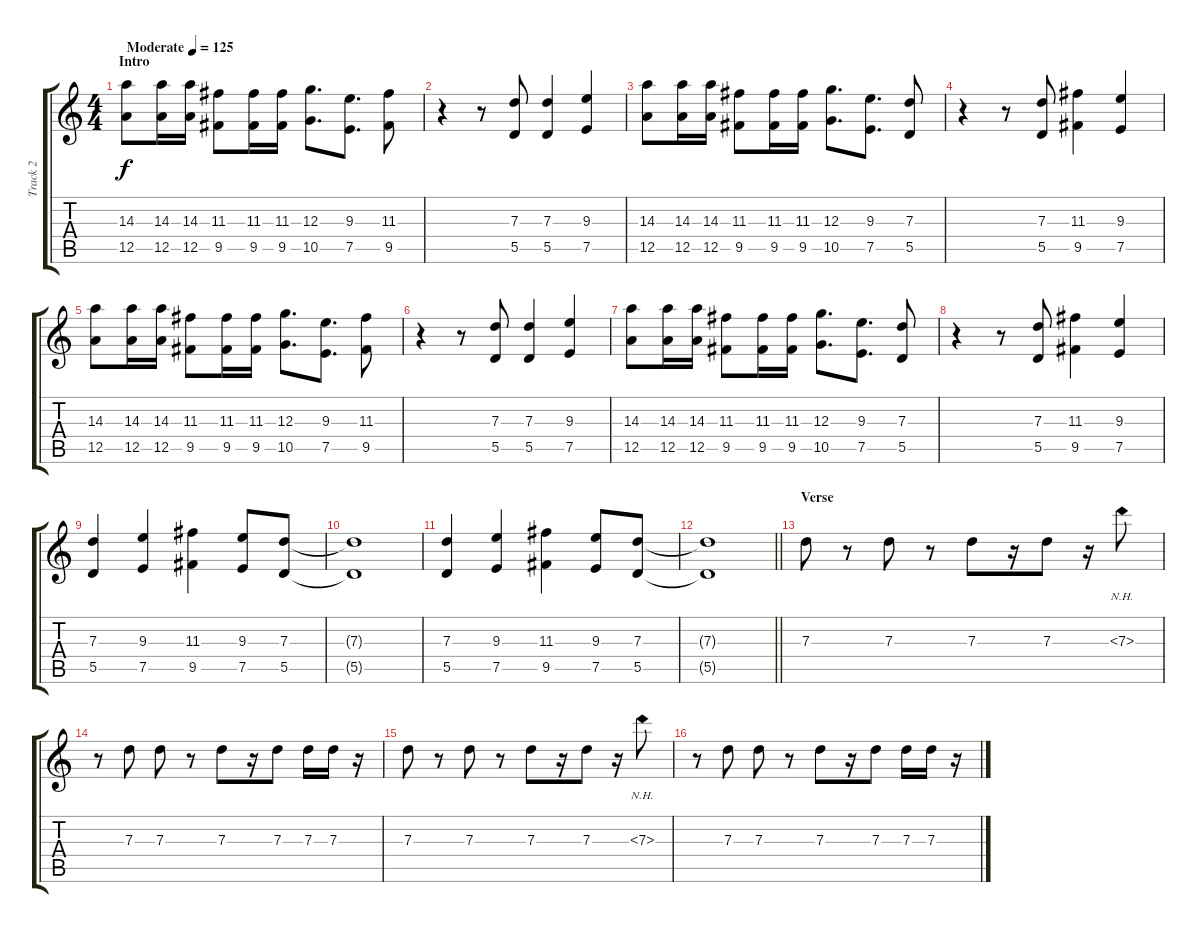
\track ("Track 2" "Track 2") {instrument distortionguitar}
\staff {score tabs}
\tuning (E4 B3 G3 D3 A2 D2) {hide}
\ts (4 4)
\section ("" "Intro")
\tempo (125 "Moderate")
\clef g2
\ks c
(14.3 12.5).8{dy f instrument distortionguitar} (14.3 12.5).16 (14.3 12.5).16 (11.3 9.5).8 (11.3 9.5).16 (11.3 9.5).16 (12.3 10.5).8{d} (9.3 7.5).8{d} (11.3 9.5).8 |
r.4 r.8 (7.3 5.5).8 (7.3 5.5).4 (9.3 7.5).4 |
(14.3 12.5).8 (14.3 12.5).16 (14.3 12.5).16 (11.3 9.5).8 (11.3 9.5).16 (11.3 9.5).16 (12.3 10.5).8{d} (9.3 7.5).8{d} (7.3 5.5).8 |
r.4 r.8 (7.3 5.5).8 (11.3 9.5).4 (9.3 7.5).4 |
(14.3 12.5).8 (14.3 12.5).16 (14.3 12.5).16 (11.3 9.5).8 (11.3 9.5).16 (11.3 9.5).16 (12.3 10.5).8{d} (9.3 7.5).8{d} (11.3 9.5).8 |
r.4 r.8 (7.3 5.5).8 (7.3 5.5).4 (9.3 7.5).4 |
(14.3 12.5).8 (14.3 12.5).16 (14.3 12.5).16 (11.3 9.5).8 (11.3 9.5).16 (11.3 9.5).16 (12.3 10.5).8{d} (9.3 7.5).8{d} (7.3 5.5).8 |
r.4 r.8 (7.3 5.5).8 (11.3 9.5).4 (9.3 7.5).4 |
(7.3 5.5).4 (9.3 7.5).4 (11.3 9.5).4 (9.3 7.5).8 (7.3 5.5).8 |
(7.3{t} 5.5{t}).1 |
(7.3 5.5).4 (9.3 7.5).4 (11.3 9.5).4 (9.3 7.5).8 (7.3 5.5).8 |
\barLineRight lightlight
(7.3{t} 5.5{t}).1 |
\section ("" "Verse")
7.3.8 r.8 7.3.8 r.8 7.3.8 r.16 7.3.8 r.16 7.3{nh}.8 |
r.8 7.3.8 7.3.8 r.8 7.3.8 r.16 7.3.8 7.3.16 7.3.16 r.16 |
7.3.8 r.8 7.3.8 r.8 7.3.8 r.16 7.3.8 r.16 7.3{nh}.8 |
r.8 7.3.8 7.3.8 r.8 7.3.8 r.16 7.3.8 7.3.16 7.3.16 r.16
